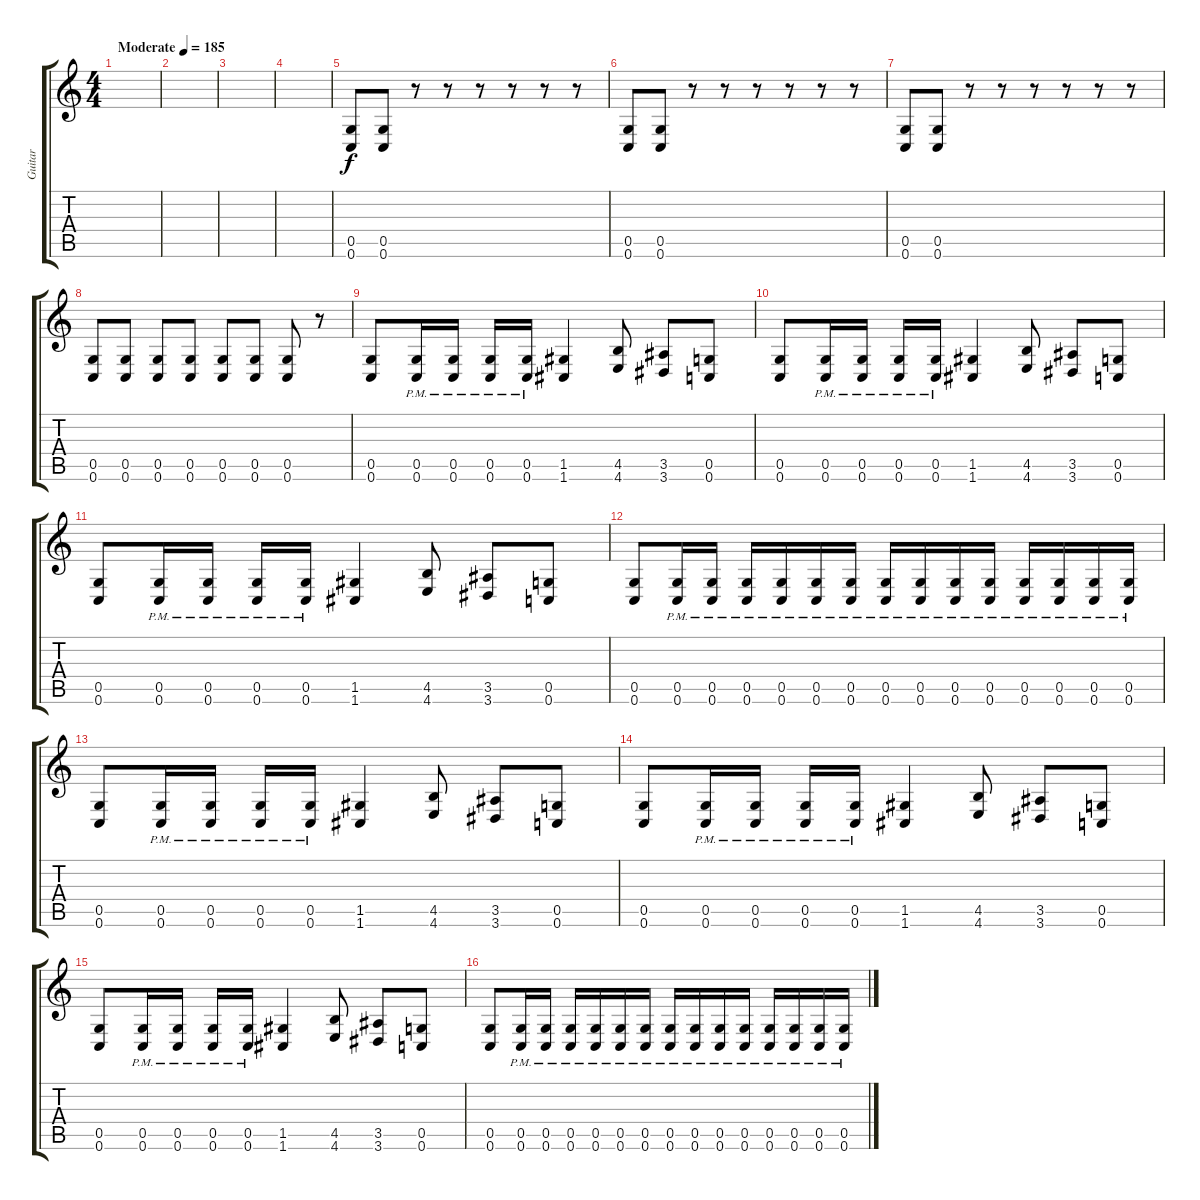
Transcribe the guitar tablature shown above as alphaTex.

\track ("Guitar" "Guitar") {instrument overdrivenguitar}
\staff {score tabs}
\tuning (D4 A3 F3 C3 G2 C2) {hide}
\ts (4 4)
\tempo (185 "Moderate")
\clef g2
\ks c
|
|
|
|
(0.5 0.6).8{instrument distortionguitar} (0.5 0.6).8 r.8 r.8 r.8 r.8 r.8 r.8 |
(0.5 0.6).8 (0.5 0.6).8 r.8 r.8 r.8 r.8 r.8 r.8 |
(0.5 0.6).8 (0.5 0.6).8 r.8 r.8 r.8 r.8 r.8 r.8 |
(0.5 0.6).8 (0.5 0.6).8 (0.5 0.6).8 (0.5 0.6).8 (0.5 0.6).8 (0.5 0.6).8 (0.5 0.6).8 r.8 |
(0.5 0.6).8{instrument overdrivenguitar} (0.5{pm} 0.6{pm}).16 (0.5{pm} 0.6{pm}).16 (0.5{pm} 0.6{pm}).16 (0.5{pm} 0.6{pm}).16 (1.5 1.6).4 (4.5 4.6).8 (3.5 3.6).8 (0.5 0.6).8 |
(0.5 0.6).8 (0.5{pm} 0.6{pm}).16 (0.5{pm} 0.6{pm}).16 (0.5{pm} 0.6{pm}).16 (0.5{pm} 0.6{pm}).16 (1.5 1.6).4 (4.5 4.6).8 (3.5 3.6).8 (0.5 0.6).8 |
(0.5 0.6).8 (0.5{pm} 0.6{pm}).16 (0.5{pm} 0.6{pm}).16 (0.5{pm} 0.6{pm}).16 (0.5{pm} 0.6{pm}).16 (1.5 1.6).4 (4.5 4.6).8 (3.5 3.6).8 (0.5 0.6).8 |
(0.5 0.6).8 (0.5{pm} 0.6{pm}).16 (0.5{pm} 0.6{pm}).16 (0.5{pm} 0.6{pm}).16 (0.5{pm} 0.6{pm}).16 (0.5{pm} 0.6{pm}).16 (0.5{pm} 0.6{pm}).16 (0.5{pm} 0.6{pm}).16 (0.5{pm} 0.6{pm}).16 (0.5{pm} 0.6{pm}).16 (0.5{pm} 0.6{pm}).16 (0.5{pm} 0.6{pm}).16 (0.5{pm} 0.6{pm}).16 (0.5{pm} 0.6{pm}).16 (0.5{pm} 0.6{pm}).16 |
(0.5 0.6).8 (0.5{pm} 0.6{pm}).16 (0.5{pm} 0.6{pm}).16 (0.5{pm} 0.6{pm}).16 (0.5{pm} 0.6{pm}).16 (1.5 1.6).4 (4.5 4.6).8 (3.5 3.6).8 (0.5 0.6).8 |
(0.5 0.6).8 (0.5{pm} 0.6{pm}).16 (0.5{pm} 0.6{pm}).16 (0.5{pm} 0.6{pm}).16 (0.5{pm} 0.6{pm}).16 (1.5 1.6).4 (4.5 4.6).8 (3.5 3.6).8 (0.5 0.6).8 |
(0.5 0.6).8 (0.5{pm} 0.6{pm}).16 (0.5{pm} 0.6{pm}).16 (0.5{pm} 0.6{pm}).16 (0.5{pm} 0.6{pm}).16 (1.5 1.6).4 (4.5 4.6).8 (3.5 3.6).8 (0.5 0.6).8 |
(0.5 0.6).8 (0.5{pm} 0.6{pm}).16 (0.5{pm} 0.6{pm}).16 (0.5{pm} 0.6{pm}).16 (0.5{pm} 0.6{pm}).16 (0.5{pm} 0.6{pm}).16 (0.5{pm} 0.6{pm}).16 (0.5{pm} 0.6{pm}).16 (0.5{pm} 0.6{pm}).16 (0.5{pm} 0.6{pm}).16 (0.5{pm} 0.6{pm}).16 (0.5{pm} 0.6{pm}).16 (0.5{pm} 0.6{pm}).16 (0.5{pm} 0.6{pm}).16 (0.5{pm} 0.6{pm}).16
